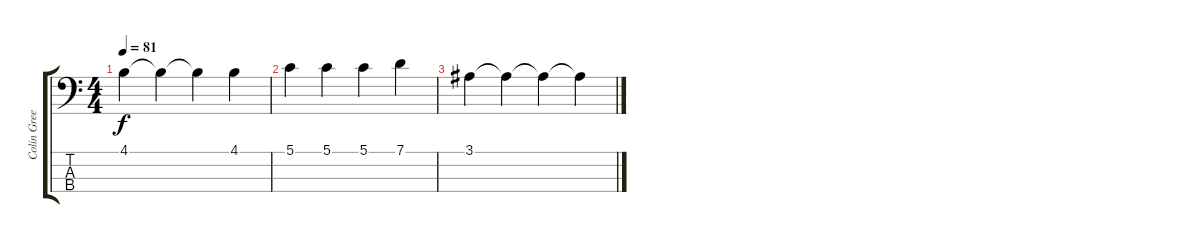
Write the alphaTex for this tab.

\track ("Colin Greenwood (Basse)" "Colin Gree") {instrument electricbassfinger}
\staff {score tabs}
\tuning (G2 D2 A1 E1) {hide}
\ts (4 4)
\tempo 81
\clef f4
\ks c
4.1.4{dy f} 4.1{t}.4 4.1{t}.4 4.1.4 |
5.1.4 5.1.4 5.1.4 7.1.4 |
3.1.4 3.1{t}.4 3.1{t}.4 3.1{t}.4
